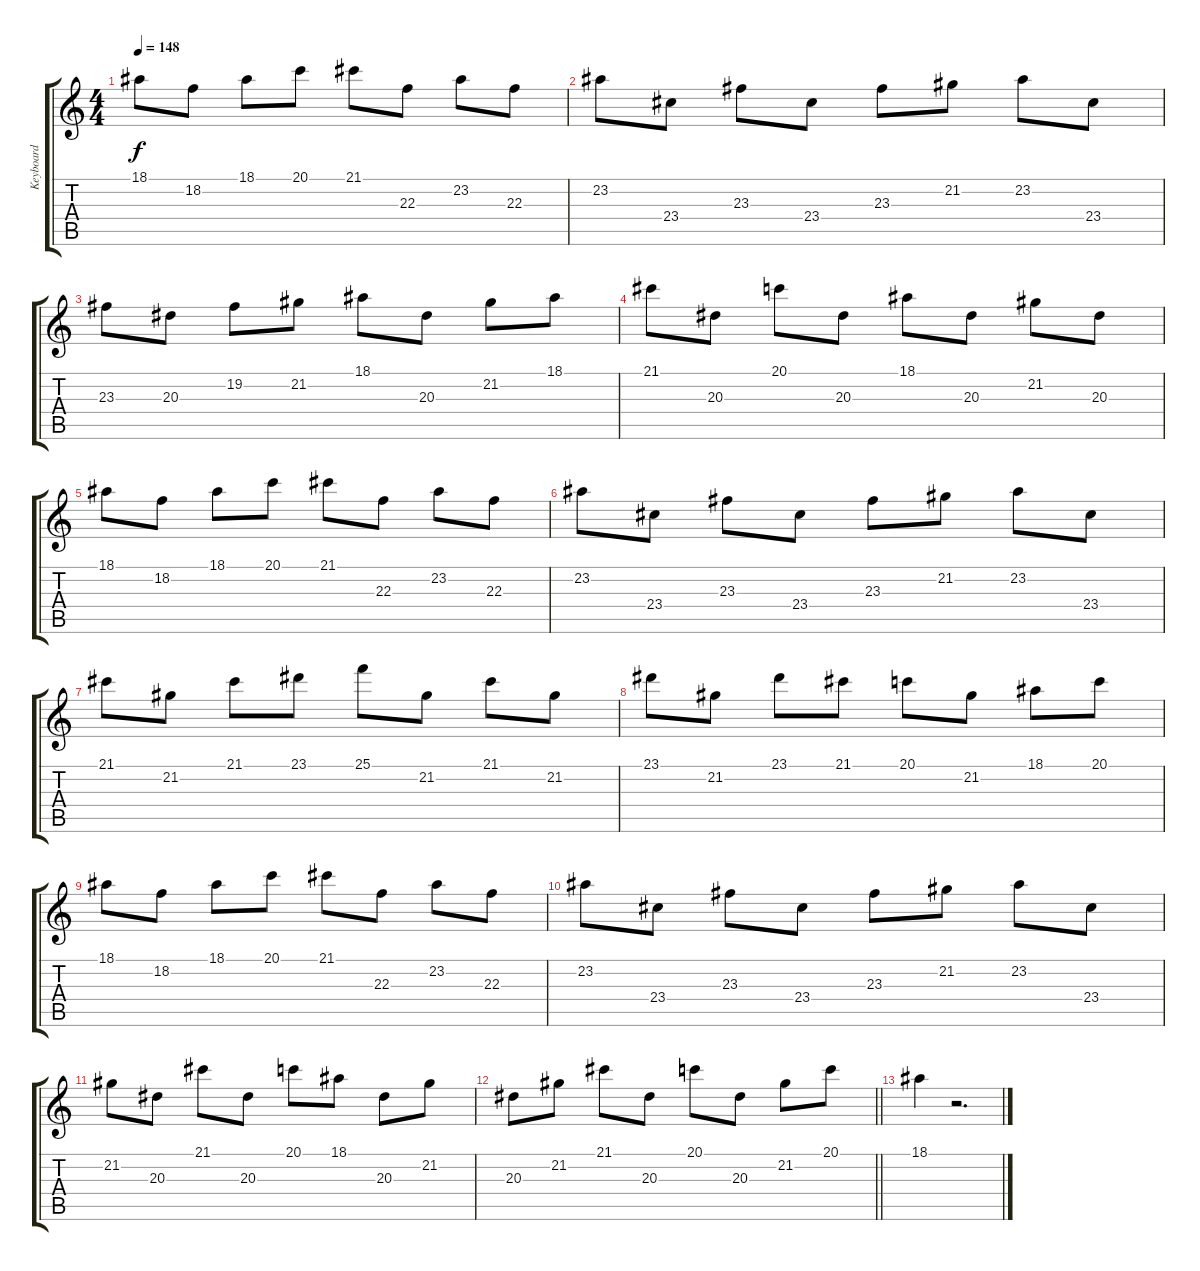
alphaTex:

\track ("Keyboard" "Keyboard") {instrument choiraahs}
\staff {score tabs}
\tuning (E4 B3 G3 D3 A2 E2) {hide}
\ts (4 4)
\tempo 148
\clef g2
\ks c
18.1.8{dy f} 18.2.8 18.1.8 20.1.8 21.1.8 22.3.8 23.2.8 22.3.8 |
23.2.8 23.4.8 23.3.8 23.4.8 23.3.8 21.2.8 23.2.8 23.4.8 |
23.3.8 20.3.8 19.2.8 21.2.8 18.1.8 20.3.8 21.2.8 18.1.8 |
21.1.8 20.3.8 20.1.8 20.3.8 18.1.8 20.3.8 21.2.8 20.3.8 |
18.1.8 18.2.8 18.1.8 20.1.8 21.1.8 22.3.8 23.2.8 22.3.8 |
23.2.8 23.4.8 23.3.8 23.4.8 23.3.8 21.2.8 23.2.8 23.4.8 |
21.1.8 21.2.8 21.1.8 23.1.8 25.1.8 21.2.8 21.1.8 21.2.8 |
23.1.8 21.2.8 23.1.8 21.1.8 20.1.8 21.2.8 18.1.8 20.1.8 |
18.1.8 18.2.8 18.1.8 20.1.8 21.1.8 22.3.8 23.2.8 22.3.8 |
23.2.8 23.4.8 23.3.8 23.4.8 23.3.8 21.2.8 23.2.8 23.4.8 |
21.2.8 20.3.8 21.1.8 20.3.8 20.1.8 18.1.8 20.3.8 21.2.8 |
\barLineRight lightlight
20.3.8 21.2.8 21.1.8 20.3.8 20.1.8 20.3.8 21.2.8 20.1.8 |
18.1.4 r.2{d}
